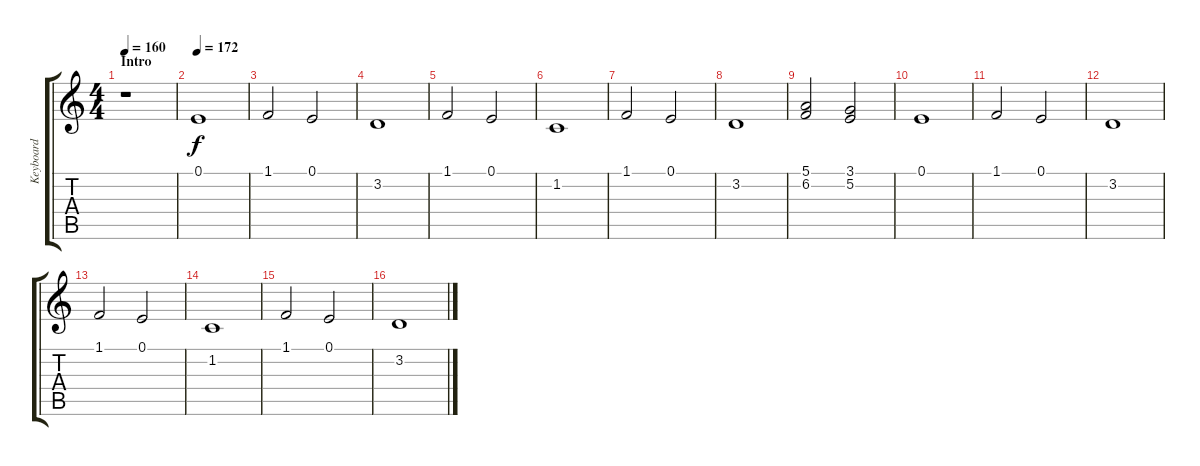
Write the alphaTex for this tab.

\track ("Keyboard" "Keyboard") {instrument pad4choir}
\staff {score tabs}
\tuning (E4 B3 G3 D3 A2 E2) {hide}
\ts (4 4)
\section ("" "Intro")
\tempo 160
\tempo 195
\tempo 160
\clef g2
\ks c
r.1{dy f instrument pad4choir} |
\tempo 172
0.1.1 |
1.1.2 0.1.2 |
3.2.1 |
1.1.2 0.1.2 |
1.2.1 |
1.1.2 0.1.2 |
3.2.1 |
(5.1 6.2).2 (3.1 5.2).2 |
0.1.1 |
1.1.2 0.1.2 |
3.2.1 |
1.1.2 0.1.2 |
1.2.1 |
1.1.2 0.1.2 |
3.2.1
